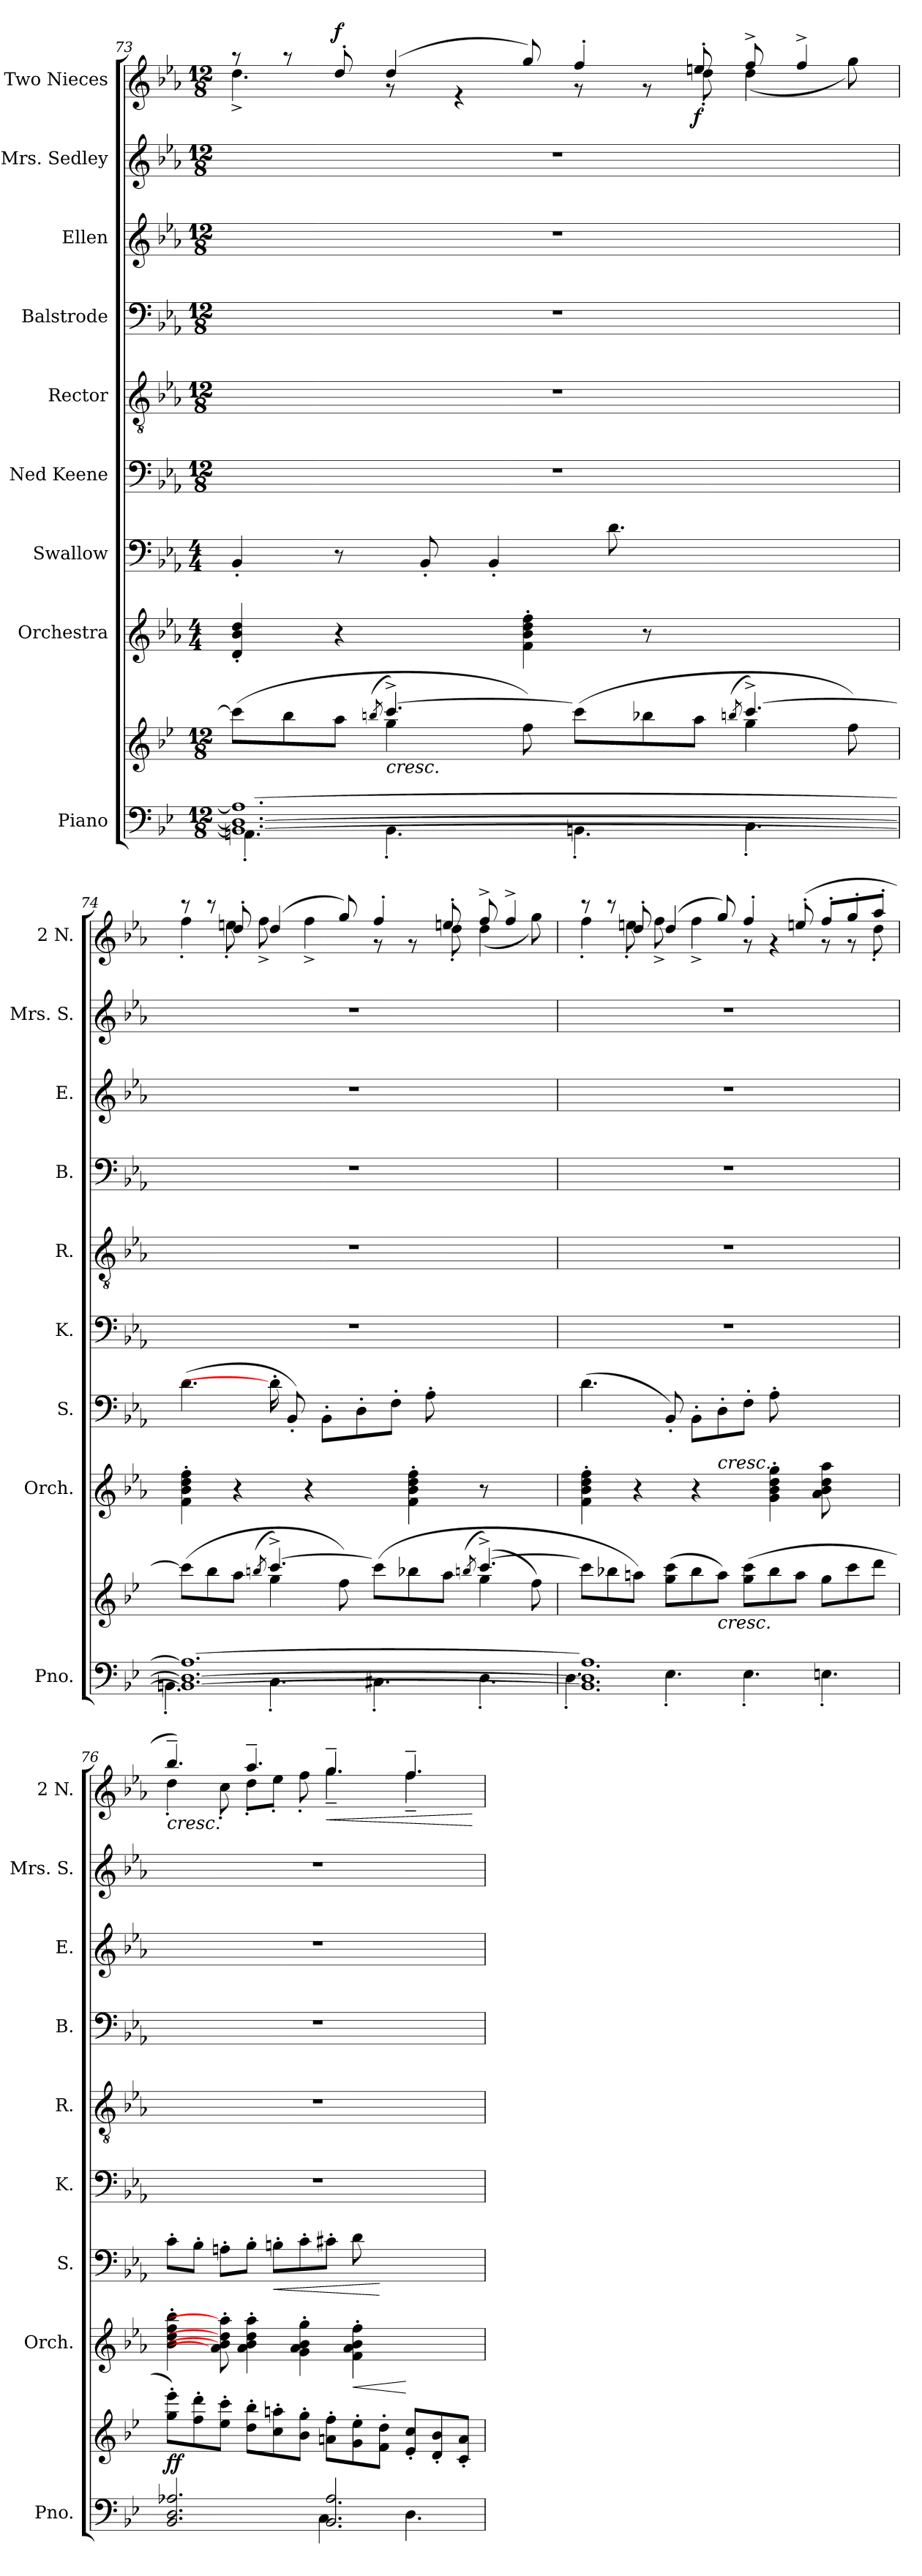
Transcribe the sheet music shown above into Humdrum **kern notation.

**kern	**kern	**dynam	**kern	**dynam	**kern	**dynam	**kern	**kern	**kern	**kern	**kern	**kern	**dynam
*part9	*part9	*part9	*part8	*part8	*part7	*part7	*part6	*part5	*part4	*part3	*part2	*part1	*part1
*staff10	*staff9	*staff9/10	*staff8	*staff8	*staff7	*staff7	*staff6	*staff5	*staff4	*staff3	*staff2	*staff1	*staff1
*I"Piano	*	*	*I"Orchestra	*	*I"Swallow	*	*I"Ned Keene	*I"Rector	*I"Balstrode	*I"Ellen	*I"Mrs. Sedley	*I"Two Nieces	*
*I'Pno.	*	*	*I'Orch.	*	*I'S.	*	*I'K.	*I'R.	*I'B.	*I'E.	*I'Mrs. S.	*I'2 N.	*
*clefF4	*clefG2	*	*clefG2	*	*clefF4	*	*clefF4	*clefGv2	*clefF4	*clefG2	*clefG2	*clefG2	*
*k[b-e-]	*k[b-e-]	*	*k[b-e-a-]	*	*k[b-e-a-]	*	*k[b-e-a-]	*k[b-e-a-]	*k[b-e-a-]	*k[b-e-a-]	*k[b-e-a-]	*k[b-e-a-]	*
*M12/8	*M12/8	*	*M4/4	*	*M4/4	*	*M12/8	*M12/8	*M12/8	*M12/8	*M12/8	*M12/8	*
=73	=73	=73	=73	=73	=73	=73	=73	=73	=73	=73	=73	=73	=73
*^	*^	*	*	*	*	*	*	*	*	*	*	*^	*
1.BB-_ 1.D_ 1.A-_	4.AAn'\	(>8ccc\L]	4.ryy	.	4d/' 4b-/' 4dd/'	.	4BB-'/	.	1.r	1.r	1.r	1.r	1.r	8r	4.dd^\	.
.	.	8bb-\	.	.	.	.	.	.	.	.	.	.	.	8r	.	.
!	!	!	!	!	!LO:N:vis=4	!	!LO:N:vis=8	!	!	!	!	!	!	!	!	!LO:DY:a
.	.	8aa\J	.	.	4.r	.	8.r	.	.	.	.	.	.	8dd'/	.	f
.	.	(<8qbbn/	.	.	.	.	.	.	.	.	.	.	.	.	.	.
!	!	!LO:TX:b:i:t=cresc.	!	!	!	!	!	!	!	!	!	!	!	!	!	!
.	4.BB-'\	[4.ccc^/)	4gg\	.	.	.	.	.	.	.	.	.	.	(>4dd/	8r	.
.	.	.	.	.	.	.	8BB-'/	.	.	.	.	.	.	.	.	.
.	.	.	.	.	.	.	.	.	.	.	.	.	.	.	4r	.
.	.	.	.	.	.	.	4BB-'/	.	.	.	.	.	.	.	.	.
.	.	.	8ff\)	.	4f\' 4b-\' 4dd\' 4ff\'	.	.	.	.	.	.	.	.	8gg/)	.	.
.	4.BBn'\	(>8ccc\L]	4.ryy	.	.	.	.	.	.	.	.	.	.	4ff'/	8r	.
.	.	.	.	.	.	.	[8.d\	.	.	.	.	.	.	.	.	.
.	.	8bb-X\	.	.	8r	.	.	.	.	.	.	.	.	.	8r	.
!	!	!	!	!	!	!	!	!	!	!	!	!	!	!	!	!LO:DY:b
.	.	8aa\J	.	.	2ryy	.	2ryy	.	.	.	.	.	.	8een'/	8dd'\	f
.	.	(<8qbbn/	.	.	.	.	.	.	.	.	.	.	.	.	.	.
.	4.C'\	[4.ccc^/)	4gg\	.	.	.	.	.	.	.	.	.	.	8ff^/	(<4dd\	.
.	.	.	.	.	.	.	.	.	.	.	.	.	.	4ff^/	.	.
.	.	.	8ff\)	.	.	.	.	.	.	.	.	.	.	.	8gg\)	.
!!LO:PB:g=z	!!
=74	=74	=74	=74	=74	=74	=74	=74	=74	=74	=74	=74	=74	=74	=74	=74	=74
1.BB-_ 1.D_ 1.A-_	4.BBn'\	(>8ccc\L]	4.ryy	.	4f\' 4b-\' 4dd\' 4ff\'	.	(>4.d\	.	1.r	1.r	1.r	1.r	1.r	8r	4ff'\	.
.	.	8bb-\	.	.	.	.	.	.	.	.	.	.	.	8r	.	.
.	.	8aa\J	.	.	4r	.	.	.	.	.	.	.	.	8dd'/	8een'\	.
.	.	(<8qbbn/	.	.	.	.	.	.	.	.	.	.	.	.	.	.
.	4.C'\	[4.ccc^/)	4gg\	.	.	.	16d'\]	.	.	.	.	.	.	(>4dd/	8ff^\	.
.	.	.	.	.	.	.	8BB-'/)	.	.	.	.	.	.	.	.	.
!	!	!	!	!	!LO:N:vis=4	!	!	!	!	!	!	!	!	!	!	!
.	.	.	.	.	4.r	.	.	.	.	.	.	.	.	.	4ff^\	.
.	.	.	.	.	.	.	8BB-'\L	.	.	.	.	.	.	.	.	.
.	.	.	8ff\)	.	.	.	.	.	.	.	.	.	.	8gg/)	.	.
.	.	.	.	.	.	.	8D'\	.	.	.	.	.	.	.	.	.
.	4.C#X'\	(>8ccc\L]	4.ryy	.	.	.	.	.	.	.	.	.	.	4ff'/	8r	.
.	.	.	.	.	.	.	8F'\J	.	.	.	.	.	.	.	.	.
.	.	8bb-X\	.	.	4f\' 4b-\' 4dd\' 4ff\'	.	.	.	.	.	.	.	.	.	8r	.
.	.	.	.	.	.	.	8A-'\	.	.	.	.	.	.	.	.	.
.	.	8aa\J	.	.	.	.	.	.	.	.	.	.	.	8een'/	8dd'\	.
.	.	.	.	.	.	.	4..ryy	.	.	.	.	.	.	.	.	.
.	.	(<8qbbn/	.	.	.	.	.	.	.	.	.	.	.	.	.	.
.	4.D'\	(>[4.ccc^/)	4gg\	.	8r	.	.	.	.	.	.	.	.	8ff^/	(<4dd\	.
.	.	.	.	.	4ryy	.	.	.	.	.	.	.	.	4ff^/	.	.
.	.	.	8ff\)	.	.	.	.	.	.	.	.	.	.	.	8gg\)	.
*	*	*v	*v	*	*	*	*	*	*	*	*	*	*	*	*	*
!!LO:PB:g=z	!!
=75	=75	=75	=75	=75	=75	=75	=75	=75	=75	=75	=75	=75	=75	=75	=75
*	*	*	*	*^	*	*	*	*	*	*	*	*	*	*	*
1.BB-] 1.D] 1.A-]	4.D'\	8ccc\L]	.	4f\' 4b-\' 4dd\' 4ff\'	2ryy	.	(>4.d\	.	1.r	1.r	1.r	1.r	1.r	8r	4ff'\	.
.	.	8bb-X\	.	.	.	.	.	.	.	.	.	.	.	8r	.	.
.	.	8aan\J)	.	4r	.	.	.	.	.	.	.	.	.	8dd'/	8een'\	.
.	4.E-'\	(>8gg\ 8ccc\L	.	.	.	.	8BB-'/)	.	.	.	.	.	.	(>4dd/	8ff^\	.
!	!	!	!	!LO:N:vis=4	!	!	!	!	!	!	!	!	!	!	!	!
.	.	8bb-\	.	4.r	8ryy	.	8BB-'\L	.	.	.	.	.	.	.	4ff^\	.
!	!	!	!	!	!LO:TX:a:i:t=cresc.	!	!	!	!	!	!	!	!	!	!	!
!	!	!	!LO:HP:b	!	!	!	!	!	!	!	!	!	!	!	!	!
.	.	8aa\J)	<	.	2..ryy	.	8D'\	.	.	.	.	.	.	8gg/)	.	.
.	4.E-'\	(>8gg\ 8ccc\L	.	.	.	.	8F'\J	.	.	.	.	.	.	4ff'/	8r	.
.	.	8bb-\	.	4g\' 4b-\' 4dd\' 4gg\'	.	.	8A-'\	.	.	.	.	.	.	.	4r	.
.	.	8aa\J	.	.	.	.	2ryy	.	.	.	.	.	.	(>8een'/	.	.
.	4.En'\	8gg\L	.	[8a-\ [8b-\ [8dd\ [8aa-\	.	.	.	.	.	.	.	.	.	8ff'/L	8r	.
.	.	8ccc\	.	4ryy	.	.	.	.	.	.	.	.	.	8gg'/	8r	.
.	.	8ddd\J	.	.	.	.	.	.	.	.	.	.	.	8aa-'/J	8dd'\	.
!!LO:PB:g=z	!!
=76	=76	=76	=76	=76	=76	=76	=76	=76	=76	=76	=76	=76	=76	=76	=76	=76
!	!	!	!LO:DY:b	!	!	!	!	!	!	!	!	!	!	!	!	!LO:HP:b
*	*	*	*	*v	*v	*	*	*	*	*	*	*	*	*	*	*
2.BB-/ 2.D/ 2.A-X/	2.ryy	8gg\' 8eee-\'L)	ff	4b-\' 4dd\' 4ff\' 4bb-\'	.	8c'\L	.	1.r	1.r	1.r	1.r	1.r	4.bb-~/)	4dd'\	<
.	.	8ff\' 8ddd\'	.	.	.	8B-'\J	.	.	.	.	.	.	.	.	.
.	.	8ee-\' 8ccc\'J	.	8a-\]' 8b-\]' 8dd\]' 8aa-\]'	.	8An'\L	.	.	.	.	.	.	.	8cc'\	.
.	.	8dd\' 8bb-\'L	.	4a-\' 4b-\' 4dd\' 4aa-\'	.	8B-'\J	.	.	.	.	.	.	4.aa-~/	8dd'\L	.
!	!	!	!	!	!	!	!LO:HP:b	!	!	!	!	!	!	!	!
.	.	8cc\' 8aan\'	.	.	.	8Bn'\L	<	.	.	.	.	.	.	8ee-'\J	.
.	.	8b-\' 8gg\'J	.	4g\' 4a-\' 4b-\' 4gg\'	.	8c'\	.	.	.	.	.	.	.	8ff'\	.
!	!	!	!	!	!	!	!	!	!	!	!	!	!	!	!LO:HP:b
2.BB-/ 2.A-/	4.C\	8an\' 8ff\'L	.	.	.	8c#X'\J	.	.	.	.	.	.	4.gg~/	4.gg~\	<
!	!	!	!	!	!LO:HP:b	!	!	!	!	!	!	!	!	!	!
.	.	8g\' 8ee-\'	.	4f\' 4a-\' 4b-\' 4ff\'	<	8d\	.	.	.	.	.	.	.	.	.
.	.	8f\' 8dd\'J	.	.	.	2ryy	[	.	.	.	.	.	.	.	.
.	4.D\	8e-/' 8cc/'L	[	4.ryy	[	.	.	.	.	.	.	.	4.ff~/	4.ff~\	.
.	.	8d/' 8b-/'	.	.	.	.	.	.	.	.	.	.	.	.	.
.	.	8c/' 8a/'J	.	.	.	.	.	.	.	.	.	.	.	.	.
*v	*v	*	*	*	*	*	*	*	*	*	*	*	*v	*v	*
.	.	.	.	.	.	.	.	.	.	.	.	.	[ [
=	=	=	=	=	=	=	=	=	=	=	=	=	=
*-	*-	*-	*-	*-	*-	*-	*-	*-	*-	*-	*-	*-	*-
